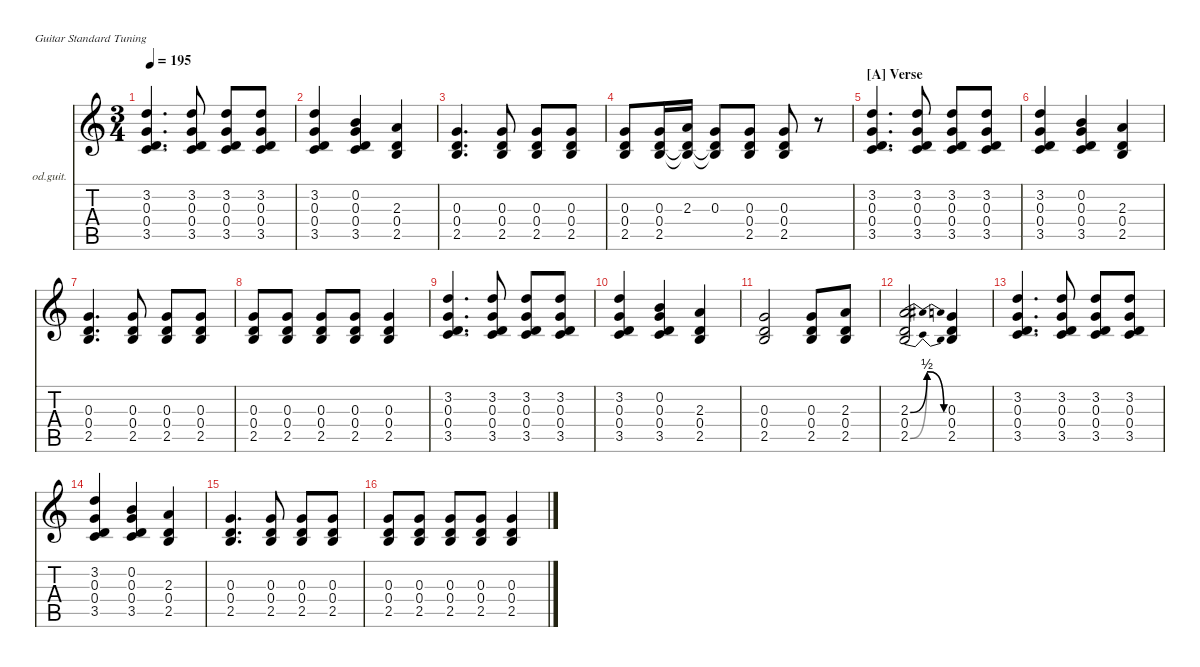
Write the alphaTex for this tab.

\hideDynamics
\bracketExtendMode nobrackets
\firstSystemTrackNameOrientation horizontal
\track ("Backing Guitar" "od.guit.") {instrument overdrivenguitar}
\staff {score tabs}
\tuning (E4 B3 G3 D3 A2 E2)
\ts (3 4)
\tempo 195
\clef g2
\ks aminor
(3.5 3.2 0.3 0.4).4{d dy mf beam Up} (3.5 0.4 0.3 3.2).8{beam Up} (3.5 0.4 0.3 3.2).8{beam Up} (3.5 0.4 0.3 3.2).8{beam Up} |
(3.5 3.2 0.3 0.4).4{beam Up} (0.2 0.3 0.4 3.5).4{beam Up} (2.5 2.3 0.4).4{beam Up} |
(0.3 0.4 2.5).4{d beam Up} (2.5 0.3 0.4).8{beam Up} (2.5 0.3 0.4).8{beam Up} (2.5 0.3 0.4).8{beam Up} |
(2.5 0.3 0.4).8{beam Up} (0.3 0.4 2.5).16{beam Up} (2.3 0.4{t} 2.5{t}).16{beam Up} (0.3 0.4{t} 2.5{t}).8{beam Up} (2.5 0.3 0.4).8{beam Up} (0.3 0.4 2.5).8{beam Up} r.8{beam Down} |
\section ("A" "Verse")
(3.5 3.2 0.3 0.4).4{d beam Up} (3.5 0.4 0.3 3.2).8{beam Up} (3.5 0.4 0.3 3.2).8{beam Up} (3.5 0.4 0.3 3.2).8{beam Up} |
(3.5 3.2 0.3 0.4).4{beam Up} (0.2 0.3 0.4 3.5).4{beam Up} (2.5 2.3 0.4).4{beam Up} |
(0.3 0.4 2.5).4{d beam Up} (2.5 0.3 0.4).8{beam Up} (2.5 0.3 0.4).8{beam Up} (2.5 0.3 0.4).8{beam Up} |
(2.5 0.3 0.4).8{beam Up} (2.5 0.3 0.4).8{beam Up} (2.5 0.3 0.4).8{beam Up} (2.5 0.3 0.4).8{beam Up} (2.5 0.4 0.3).4{beam Up} |
(3.5 3.2 0.3 0.4).4{d beam Up} (3.5 0.4 0.3 3.2).8{beam Up} (3.5 0.4 0.3 3.2).8{beam Up} (3.5 0.4 0.3 3.2).8{beam Up} |
(3.5 3.2 0.3 0.4).4{beam Up} (0.2 0.3 0.4 3.5).4{beam Up} (2.5 2.3 0.4).4{beam Up} |
(0.3 0.4 2.5).2{beam Up} (2.5 0.3 0.4).8{beam Up} (2.5 2.3 0.4).8{beam Up} |
(2.5{be (bendrelease 0 0 14.399999999999999 2 20.4 2 30 0)} 2.3{be (bendrelease 0 0 14.399999999999999 2 20.4 2 30 0)} 0.4).2{beam Up} (2.5 0.4 0.3).4{beam Up} |
(3.5 3.2 0.3 0.4).4{d beam Up} (3.5 0.4 0.3 3.2).8{beam Up} (3.5 0.4 0.3 3.2).8{beam Up} (3.5 0.4 0.3 3.2).8{beam Up} |
(3.5 3.2 0.3 0.4).4{beam Up} (0.2 0.3 0.4 3.5).4{beam Up} (2.5 2.3 0.4).4{beam Up} |
(0.3 0.4 2.5).4{d beam Up} (2.5 0.3 0.4).8{beam Up} (2.5 0.3 0.4).8{beam Up} (2.5 0.3 0.4).8{beam Up} |
(2.5 0.3 0.4).8{beam Up} (2.5 0.3 0.4).8{beam Up} (2.5 0.3 0.4).8{beam Up} (2.5 0.3 0.4).8{beam Up} (2.5 0.4 0.3).4{beam Up}
